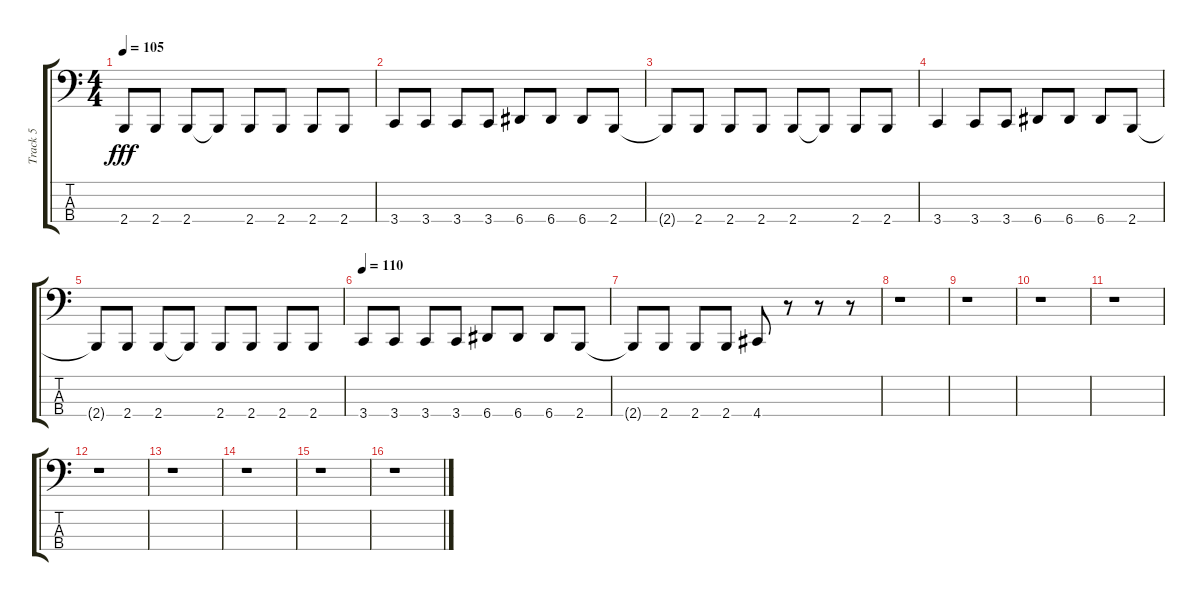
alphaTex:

\track ("Track 5" "Track 5") {instrument slapbass1}
\staff {score tabs}
\tuning (D2 A1 E1 A0) {hide}
\ts (4 4)
\tempo 105
\clef f4
\ks c
2.4{t}.8{dy fff} 2.4.8 2.4.8 2.4{t}.8 2.4.8 2.4.8 2.4.8 2.4.8 |
3.4.8 3.4.8 3.4.8 3.4.8 6.4.8 6.4.8 6.4.8 2.4.8 |
2.4{t}.8 2.4.8 2.4.8 2.4.8 2.4.8 2.4{t}.8 2.4.8 2.4.8 |
3.4.4 3.4.8 3.4.8 6.4.8 6.4.8 6.4.8 2.4.8 |
2.4{t}.8 2.4.8 2.4.8 2.4{t}.8 2.4.8 2.4.8 2.4.8 2.4.8 |
\tempo 110
3.4.8 3.4.8 3.4.8 3.4.8 6.4.8 6.4.8 6.4.8 2.4.8 |
2.4{t}.8 2.4.8 2.4.8 2.4.8 4.4.8 r.8 r.8 r.8 |
r.1 |
r.1 |
r.1 |
r.1 |
r.1 |
r.1 |
r.1 |
r.1 |
r.1
